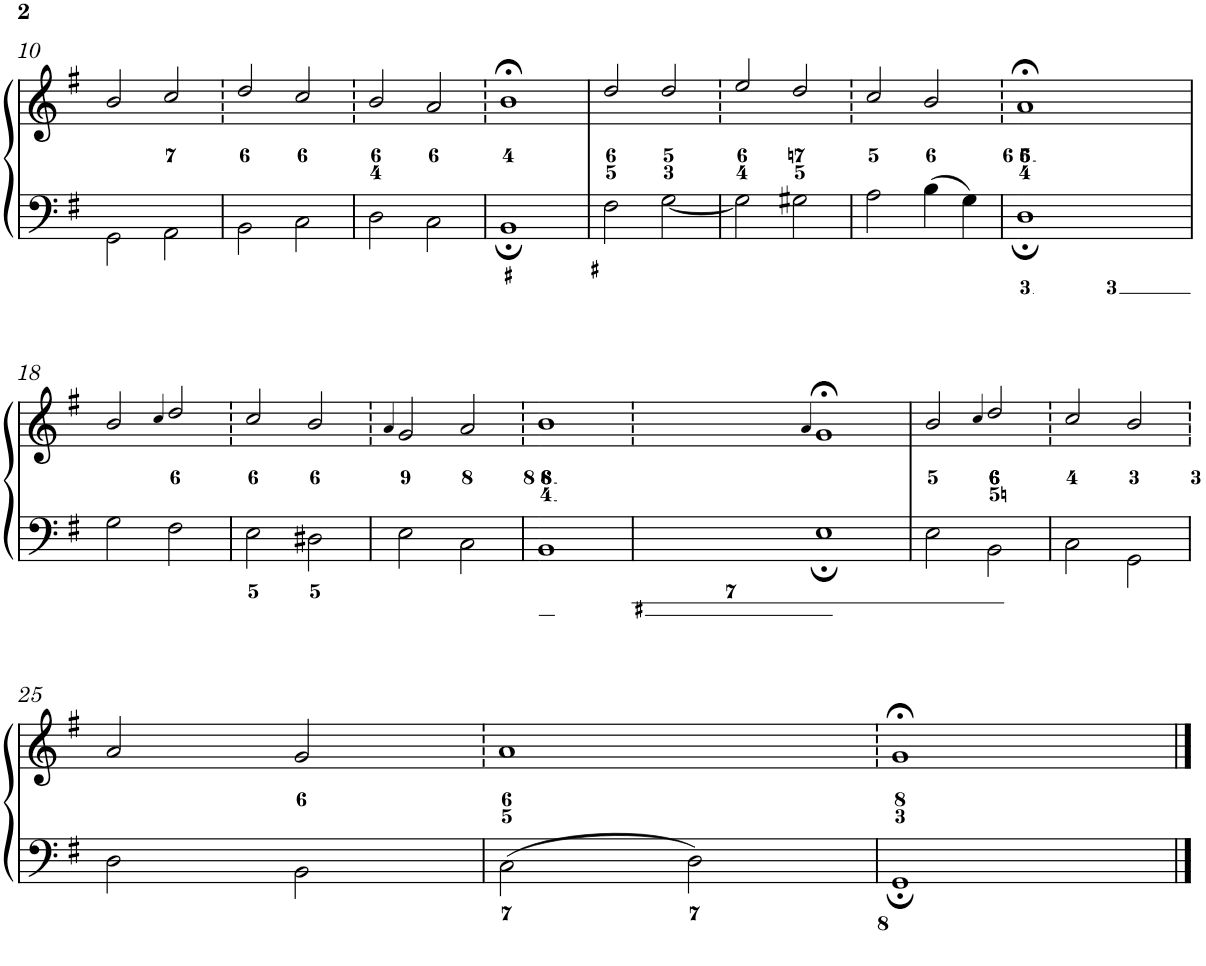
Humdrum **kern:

**kern	**kern
*part1	*part1
*staff2	*staff1
*I"Piano	*
*I'Pno.	*
!!LO:PB:g=z
*clefF4	*clefG2
*k[f#]	*k[f#]
*G:	*G:
*M4/4	*M4/4
*met(c)	*met(c)
=10	=10
2GG\	2b/
2AA\	2cc/
=11	=11
2BB\	2dd/
2C\	2cc/
=12	=12
2D\	2b/
2C\	2a/
=13	=13
1BB;	1b;<
=14	=14
2F#\	2dd/
[<2G\	2dd/
=15	=15
2G\]	2ee/
2G#X\	2dd/
=16	=16
2A\	2cc/
4B\	2b/
4G\	.
=17	=17
1D;	1a;<
!!LO:LB:g=z
=18	=18
2G\	2b/
.	4qcc/
2F#\	2dd/
=19	=19
2E\	2cc/
2D#X\	2b/
=20	=20
.	4qa/
2E\	2g/
2C\	2a/
=21	=21
1BB	1b
=22	=22
.	4qa/
1E;	1g;<
=23	=23
2E\	2b/
.	4qcc/
2BB\	2dd/
=24	=24
2C\	2cc/
2GG\	2b/
!!LO:LB:g=z
=25	=25
2D\	2a/
2BB\	2g/
=26	=26
2C\	1a
2D\	.
=27	=27
1GG;	1g;<
==	==
*-	*-
